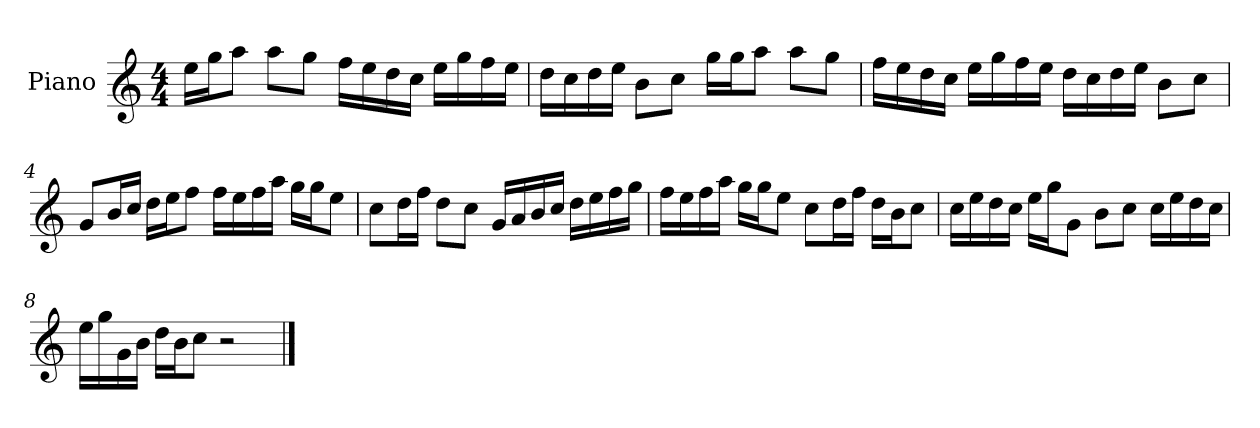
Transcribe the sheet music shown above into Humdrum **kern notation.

**kern
*part1
*staff1
*I"Piano
*I'P-no
*clefG2
*k[]
*M4/4
*MM90
=1
16ee\LL
16gg\J
8aa\J
8aa\L
8gg\J
16ff\LL
16ee\
16dd\
16cc\JJ
16ee\LL
16gg\
16ff\
16ee\JJ
=2
16dd\LL
16cc\
16dd\
16ee\JJ
8b\L
8cc\J
16gg\LL
16gg\J
8aa\J
8aa\L
8gg\J
=3
16ff\LL
16ee\
16dd\
16cc\JJ
16ee\LL
16gg\
16ff\
16ee\JJ
16dd\LL
16cc\
16dd\
16ee\JJ
8b\L
8cc\J
!!LO:LB:g=z
=4
8g/L
16b/L
16cc/JJ
16dd\LL
16ee\J
8ff\J
16ff\LL
16ee\
16ff\
16aa\JJ
16gg\LL
16gg\J
8ee\J
=5
8cc\L
16dd\L
16ff\JJ
8dd\L
8cc\J
16g/LL
16a/
16b/
16cc/JJ
16dd\LL
16ee\
16ff\
16gg\JJ
=6
16ff\LL
16ee\
16ff\
16aa\JJ
16gg\LL
16gg\J
8ee\J
8cc\L
16dd\L
16ff\JJ
16dd\LL
16b\J
8cc\J
!!LO:LB:g=z
=7
16cc\LL
16ee\
16dd\
16cc\JJ
16ee\LL
16gg\J
8g\J
8b\L
8cc\J
16cc\LL
16ee\
16dd\
16cc\JJ
=8
16ee\LL
16gg\
16g\
16b\JJ
16dd\LL
16b\J
8cc\J
2r
==
*-
